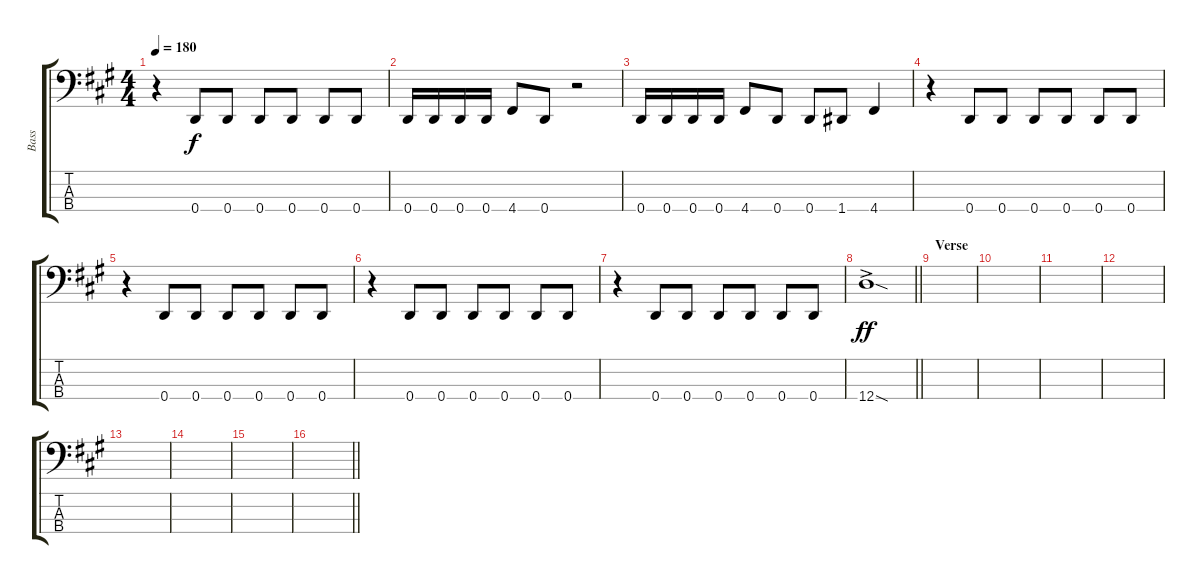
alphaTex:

\track ("Bass" "Bass") {instrument electricbasspick}
\staff {score tabs}
\tuning (G2 D2 A1 D1) {hide}
\ts (4 4)
\tempo 180
\clef f4
\ks f#minor
r.4{dy f} 0.4.8 0.4.8 0.4.8 0.4.8 0.4.8 0.4.8 |
0.4.16 0.4.16 0.4.16 0.4.16 4.4.8 0.4.8 r.2 |
0.4.16 0.4.16 0.4.16 0.4.16 4.4.8 0.4.8 0.4.8 1.4.8 4.4.4 |
r.4 0.4.8 0.4.8 0.4.8 0.4.8 0.4.8 0.4.8 |
r.4 0.4.8 0.4.8 0.4.8 0.4.8 0.4.8 0.4.8 |
r.4 0.4.8 0.4.8 0.4.8 0.4.8 0.4.8 0.4.8 |
r.4 0.4.8 0.4.8 0.4.8 0.4.8 0.4.8 0.4.8 |
\barLineRight lightlight
12.4{sod ac}.1{dy ff} |
\section ("" "Verse")
|
|
|
|
|
|
|
\barLineRight lightlight
